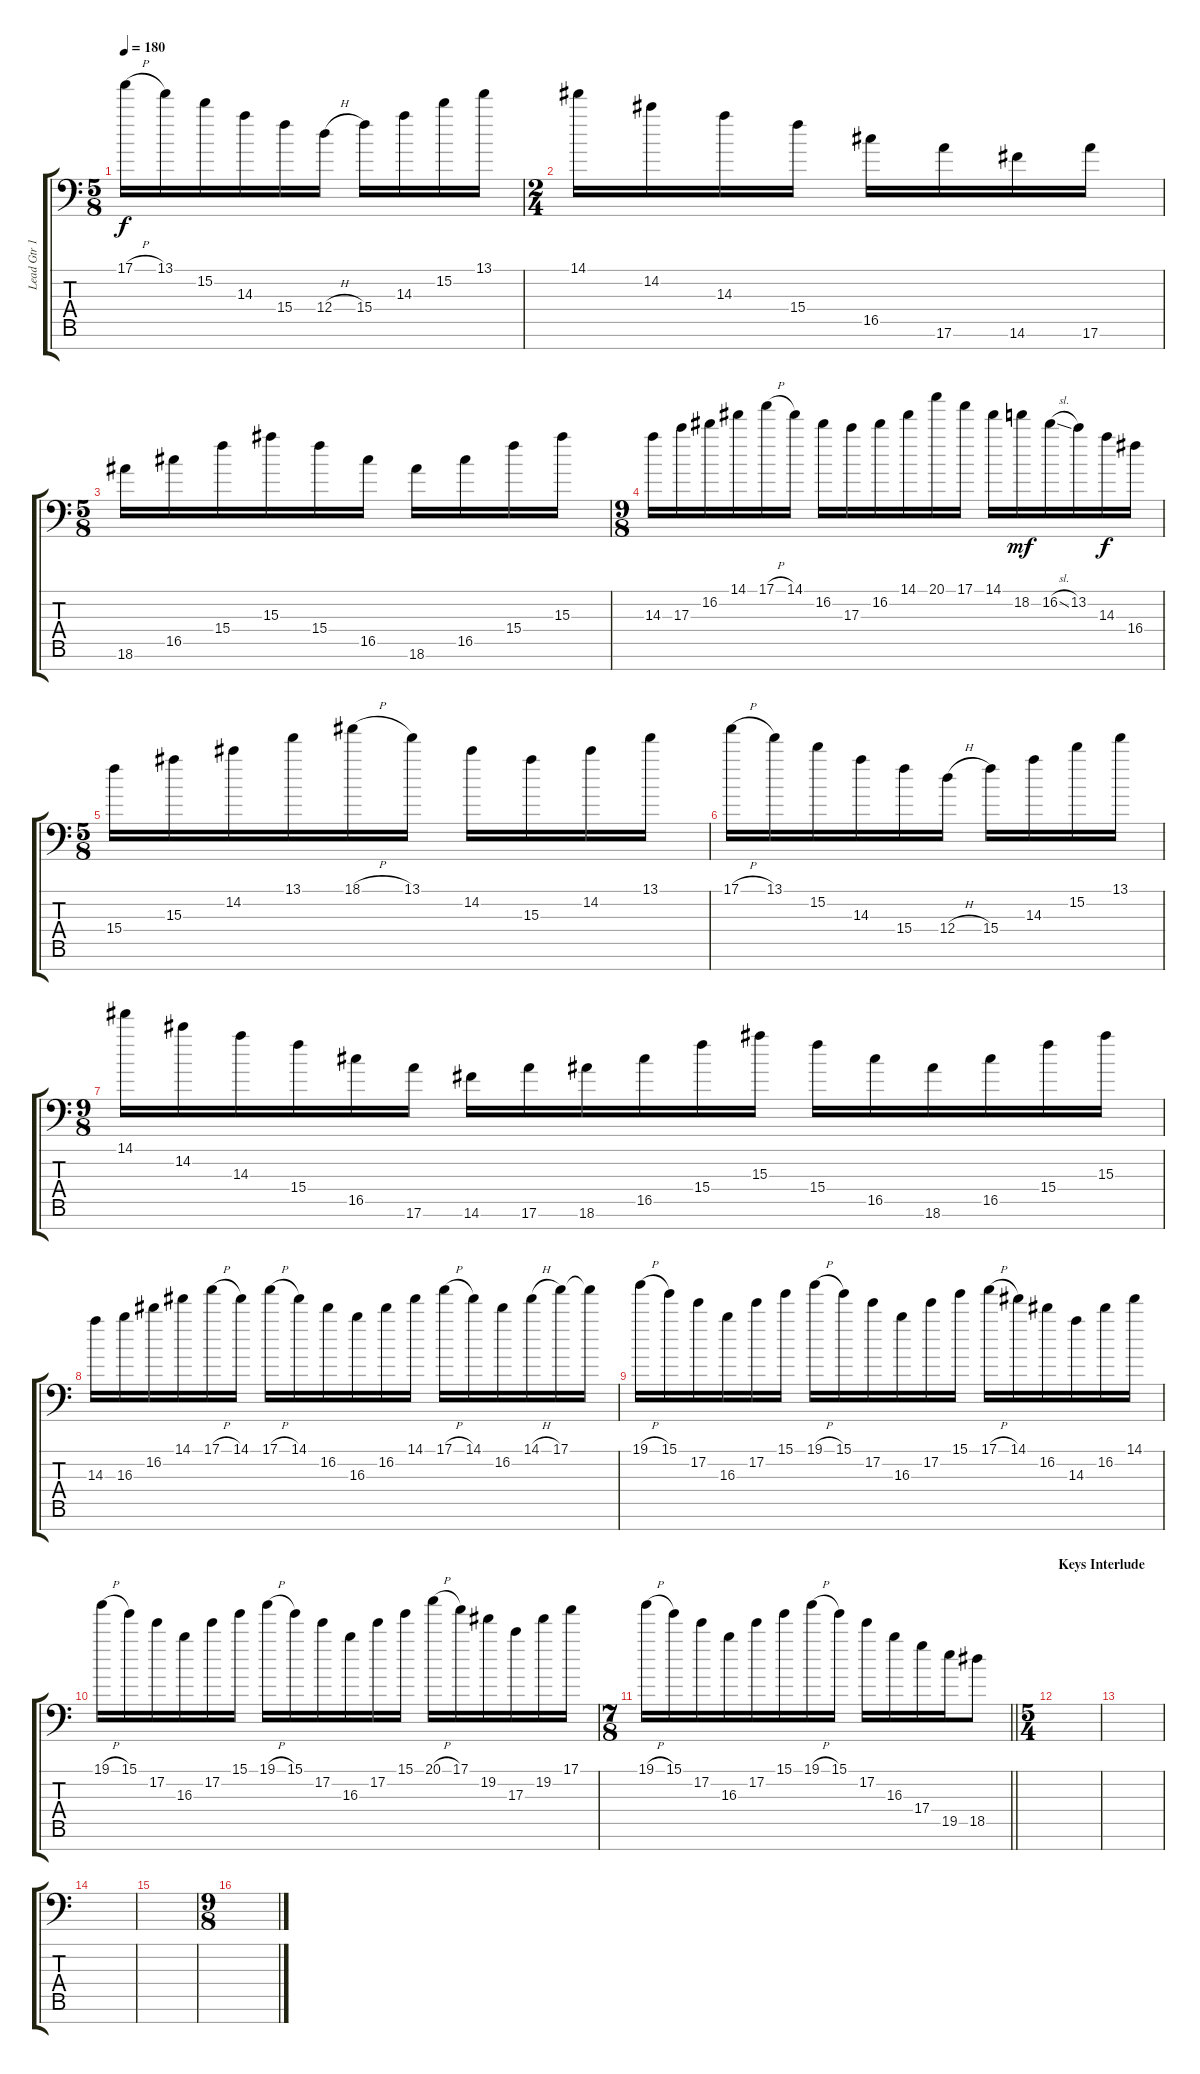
\track ("Lead Gtr 1" "Lead Gtr 1") {instrument distortionguitar}
\staff {score tabs}
\tuning (E4 B3 G3 D3 A2 E2 A1) {hide}
\ts (5 8)
\tempo 180
\clef f4
\ks c
17.1{h}.16{dy f} 13.1.16 15.2.16 14.3.16 15.4.16 12.4{h}.16 15.4.16 14.3.16 15.2.16 13.1.16 |
\ts (2 4)
14.1.16 14.2.16 14.3.16 15.4.16 16.5.16 17.6.16 14.6.16 17.6.16 |
\ts (5 8)
18.6.16 16.5.16 15.4.16 15.3.16 15.4.16 16.5.16 18.6.16 16.5.16 15.4.16 15.3.16 |
\ts (9 8)
14.3.16 17.3.16 16.2.16 14.1.16 17.1{h}.16 14.1.16 16.2.16 17.3.16 16.2.16 14.1.16 20.1.16 17.1.16 14.1.16 18.2.16{dy mf} 16.2{sl}.16 13.2.16 14.3.16{dy f} 16.4.16 |
\ts (5 8)
15.4.16 15.3.16 14.2.16 13.1.16 18.1{h}.16 13.1.16 14.2.16 15.3.16 14.2.16 13.1.16 |
17.1{h}.16 13.1.16 15.2.16 14.3.16 15.4.16 12.4{h}.16 15.4.16 14.3.16 15.2.16 13.1.16 |
\ts (9 8)
14.1.16 14.2.16 14.3.16 15.4.16 16.5.16 17.6.16 14.6.16 17.6.16 18.6.16 16.5.16 15.4.16 15.3.16 15.4.16 16.5.16 18.6.16 16.5.16 15.4.16 15.3.16 |
14.3.16 16.3.16 16.2.16 14.1.16 17.1{h}.16 14.1.16 17.1{h}.16 14.1.16 16.2.16 16.3.16 16.2.16 14.1.16 17.1{h}.16 14.1.16 16.2.16 14.1{h}.16 17.1.16 17.1{t}.16 |
19.1{h}.16 15.1.16 17.2.16 16.3.16 17.2.16 15.1.16 19.1{h}.16 15.1.16 17.2.16 16.3.16 17.2.16 15.1.16 17.1{h}.16 14.1.16 16.2.16 14.3.16 16.2.16 14.1.16 |
19.1{h}.16 15.1.16 17.2.16 16.3.16 17.2.16 15.1.16 19.1{h}.16 15.1.16 17.2.16 16.3.16 17.2.16 15.1.16 20.1{h}.16 17.1.16 19.2.16 17.3.16 19.2.16 17.1.16 |
\ts (7 8)
\barLineRight lightlight
19.1{h}.16 15.1.16 17.2.16 16.3.16 17.2.16 15.1.16 19.1{h}.16 15.1.16 17.2.16 16.3.16 17.4.16 19.5.16 18.5.8 |
\ts (5 4)
\section ("" "Keys Interlude")
|
|
|
|
\ts (9 8)
